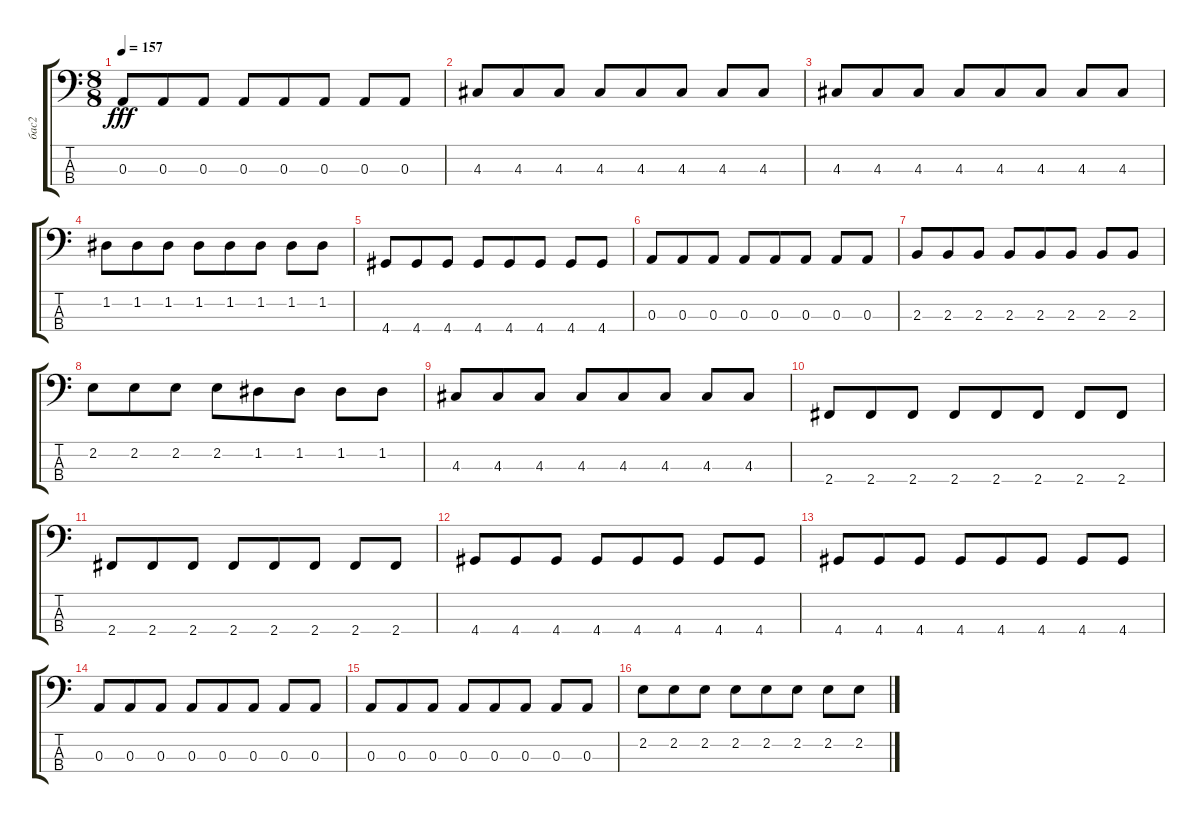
\track ("бас2" "бас2") {instrument fretlessbass}
\staff {score tabs}
\tuning (G2 D2 A1 E1) {hide}
\ts (8 8)
\tempo 157
\clef f4
\ks c
0.3.8{dy fff} 0.3.8 0.3.8 0.3.8 0.3.8 0.3.8 0.3.8 0.3.8 |
4.3.8 4.3.8 4.3.8 4.3.8 4.3.8 4.3.8 4.3.8 4.3.8 |
4.3.8 4.3.8 4.3.8 4.3.8 4.3.8 4.3.8 4.3.8 4.3.8 |
1.2.8 1.2.8 1.2.8 1.2.8 1.2.8 1.2.8 1.2.8 1.2.8 |
4.4.8 4.4.8 4.4.8 4.4.8 4.4.8 4.4.8 4.4.8 4.4.8 |
0.3.8 0.3.8 0.3.8 0.3.8 0.3.8 0.3.8 0.3.8 0.3.8 |
2.3.8 2.3.8 2.3.8 2.3.8 2.3.8 2.3.8 2.3.8 2.3.8 |
2.2.8 2.2.8 2.2.8 2.2.8 1.2.8 1.2.8 1.2.8 1.2.8 |
4.3.8 4.3.8 4.3.8 4.3.8 4.3.8 4.3.8 4.3.8 4.3.8 |
2.4.8 2.4.8 2.4.8 2.4.8 2.4.8 2.4.8 2.4.8 2.4.8 |
2.4.8 2.4.8 2.4.8 2.4.8 2.4.8 2.4.8 2.4.8 2.4.8 |
4.4.8 4.4.8 4.4.8 4.4.8 4.4.8 4.4.8 4.4.8 4.4.8 |
4.4.8 4.4.8 4.4.8 4.4.8 4.4.8 4.4.8 4.4.8 4.4.8 |
0.3.8 0.3.8 0.3.8 0.3.8 0.3.8 0.3.8 0.3.8 0.3.8 |
0.3.8 0.3.8 0.3.8 0.3.8 0.3.8 0.3.8 0.3.8 0.3.8 |
2.2.8 2.2.8 2.2.8 2.2.8 2.2.8 2.2.8 2.2.8 2.2.8
